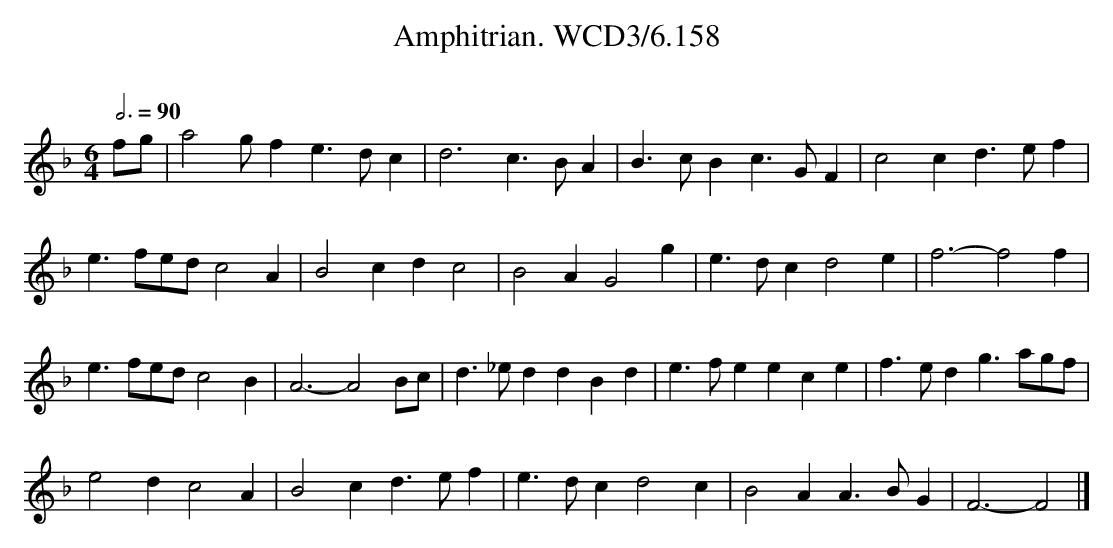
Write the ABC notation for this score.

X:1
T:Amphitrian. WCD3/6.158
O:
M:6/4
L:1/8
Q:3/4=90
K:F
fg|a4 g f2 e3 d c2|d6 c3 B A2|B3 c B2 c3 G F2|c4 c2 d3 e f2|
e3 fed c4 A2|B4c2 d2 c4|B4 A2 G4 g2|e3 d c2 d4 e2|f6-f4 f2|
e3 fed c4 B2|A6-A4 Bc|d3_e d2 d2B2d2|e3 f e2 e2c2e2|f3 e d2 g3 agf|
e4 d2 c4 A2|B4 c2 d3 e f2|e3 d c2 d4 c2|B4 A2 A3 B G2|F6-F4|]
